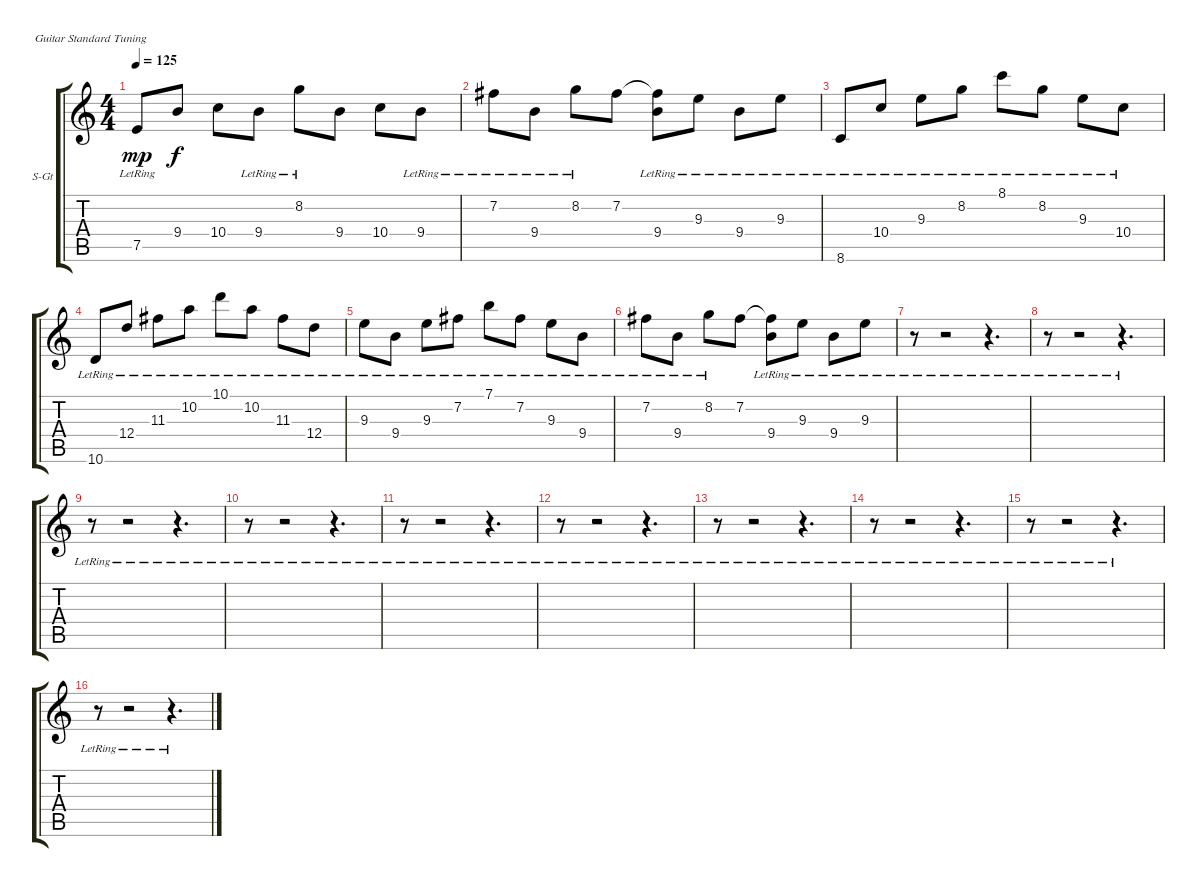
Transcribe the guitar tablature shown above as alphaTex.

\bracketExtendMode groupsimilarinstruments
\firstSystemTrackNameOrientation horizontal
\otherSystemsTrackNameOrientation horizontal
\track ("Гитара 3" "S-Gt") {instrument acousticguitarsteel}
\staff {score tabs}
\tuning (E4 B3 G3 D3 A2 E2)
\ts (4 4)
\tempo 125
\clef g2
\ks c
7.5{lr}.8{dy mp} 9.4.8{dy f} 10.4.8 9.4{lr}.8 8.2{lr}.8 9.4.8 10.4.8 9.4{lr}.8 |
7.2{lr}.8 9.4{lr}.8 8.2{lr}.8 7.2.8 (7.2{t} 9.4{lr}).8 9.3{lr}.8 9.4{lr}.8 9.3{lr}.8 |
8.6{lr}.8 10.4{lr}.8 9.3{lr}.8 8.2{lr}.8 8.1{lr}.8 8.2{lr}.8 9.3{lr}.8 10.4{lr}.8 |
10.6{lr}.8 12.4{lr}.8 11.3{lr}.8 10.2{lr}.8 10.1{lr}.8 10.2{lr}.8 11.3{lr}.8 12.4{lr}.8 |
9.3{lr}.8 9.4{lr}.8 9.3{lr}.8 7.2{lr}.8 7.1{lr}.8 7.2{lr}.8 9.3{lr}.8 9.4{lr}.8 |
7.2{lr}.8 9.4{lr}.8 8.2{lr}.8 7.2.8 (7.2{t} 9.4{lr}).8 9.3{lr}.8 9.4{lr}.8 9.3{lr}.8 |
r.8 r.2 r.4{d} |
r.8 r.2 r.4{d} |
r.8 r.2 r.4{d} |
r.8 r.2 r.4{d} |
r.8 r.2 r.4{d} |
r.8 r.2 r.4{d} |
r.8 r.2 r.4{d} |
r.8 r.2 r.4{d} |
r.8 r.2 r.4{d} |
r.8 r.2 r.4{d}
